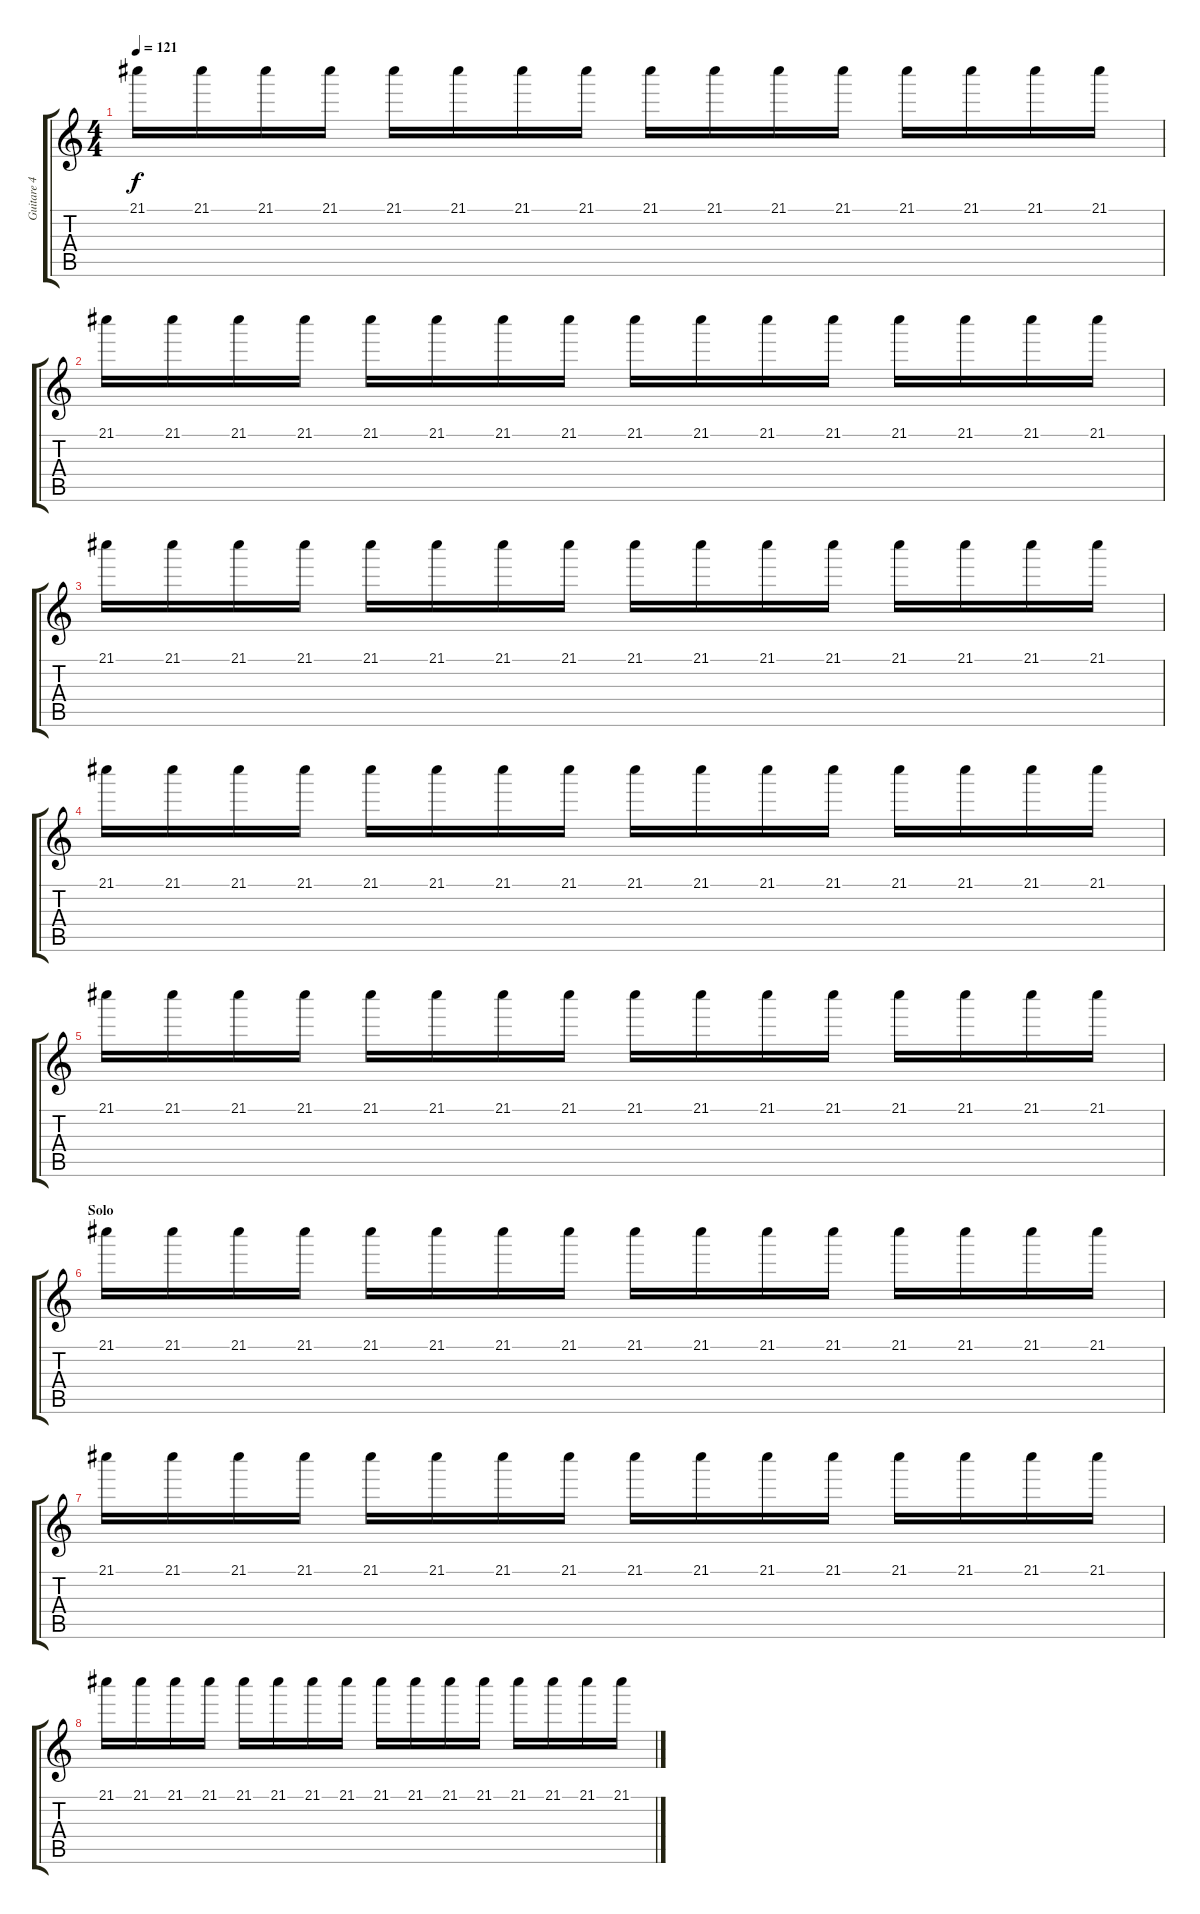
\track ("Guitare 4" "Guitare 4") {instrument overdrivenguitar}
\staff {score tabs}
\tuning (E4 B3 G3 D3 A2 E2) {hide}
\ts (4 4)
\tempo 121
\clef g2
\ks c
21.1.16{dy f} 21.1.16 21.1.16 21.1.16 21.1.16 21.1.16 21.1.16 21.1.16 21.1.16 21.1.16 21.1.16 21.1.16 21.1.16 21.1.16 21.1.16 21.1.16 |
21.1.16 21.1.16 21.1.16 21.1.16 21.1.16 21.1.16 21.1.16 21.1.16 21.1.16 21.1.16 21.1.16 21.1.16 21.1.16 21.1.16 21.1.16 21.1.16 |
21.1.16 21.1.16 21.1.16 21.1.16 21.1.16 21.1.16 21.1.16 21.1.16 21.1.16 21.1.16 21.1.16 21.1.16 21.1.16 21.1.16 21.1.16 21.1.16 |
21.1.16 21.1.16 21.1.16 21.1.16 21.1.16 21.1.16 21.1.16 21.1.16 21.1.16 21.1.16 21.1.16 21.1.16 21.1.16 21.1.16 21.1.16 21.1.16 |
21.1.16 21.1.16 21.1.16 21.1.16 21.1.16 21.1.16 21.1.16 21.1.16 21.1.16 21.1.16 21.1.16 21.1.16 21.1.16 21.1.16 21.1.16 21.1.16 |
\section ("" "Solo")
21.1.16 21.1.16 21.1.16 21.1.16 21.1.16 21.1.16 21.1.16 21.1.16 21.1.16 21.1.16 21.1.16 21.1.16 21.1.16 21.1.16 21.1.16 21.1.16 |
21.1.16 21.1.16 21.1.16 21.1.16 21.1.16 21.1.16 21.1.16 21.1.16 21.1.16 21.1.16 21.1.16 21.1.16 21.1.16 21.1.16 21.1.16 21.1.16 |
21.1.16 21.1.16 21.1.16 21.1.16 21.1.16 21.1.16 21.1.16 21.1.16 21.1.16 21.1.16 21.1.16 21.1.16 21.1.16 21.1.16 21.1.16 21.1.16
